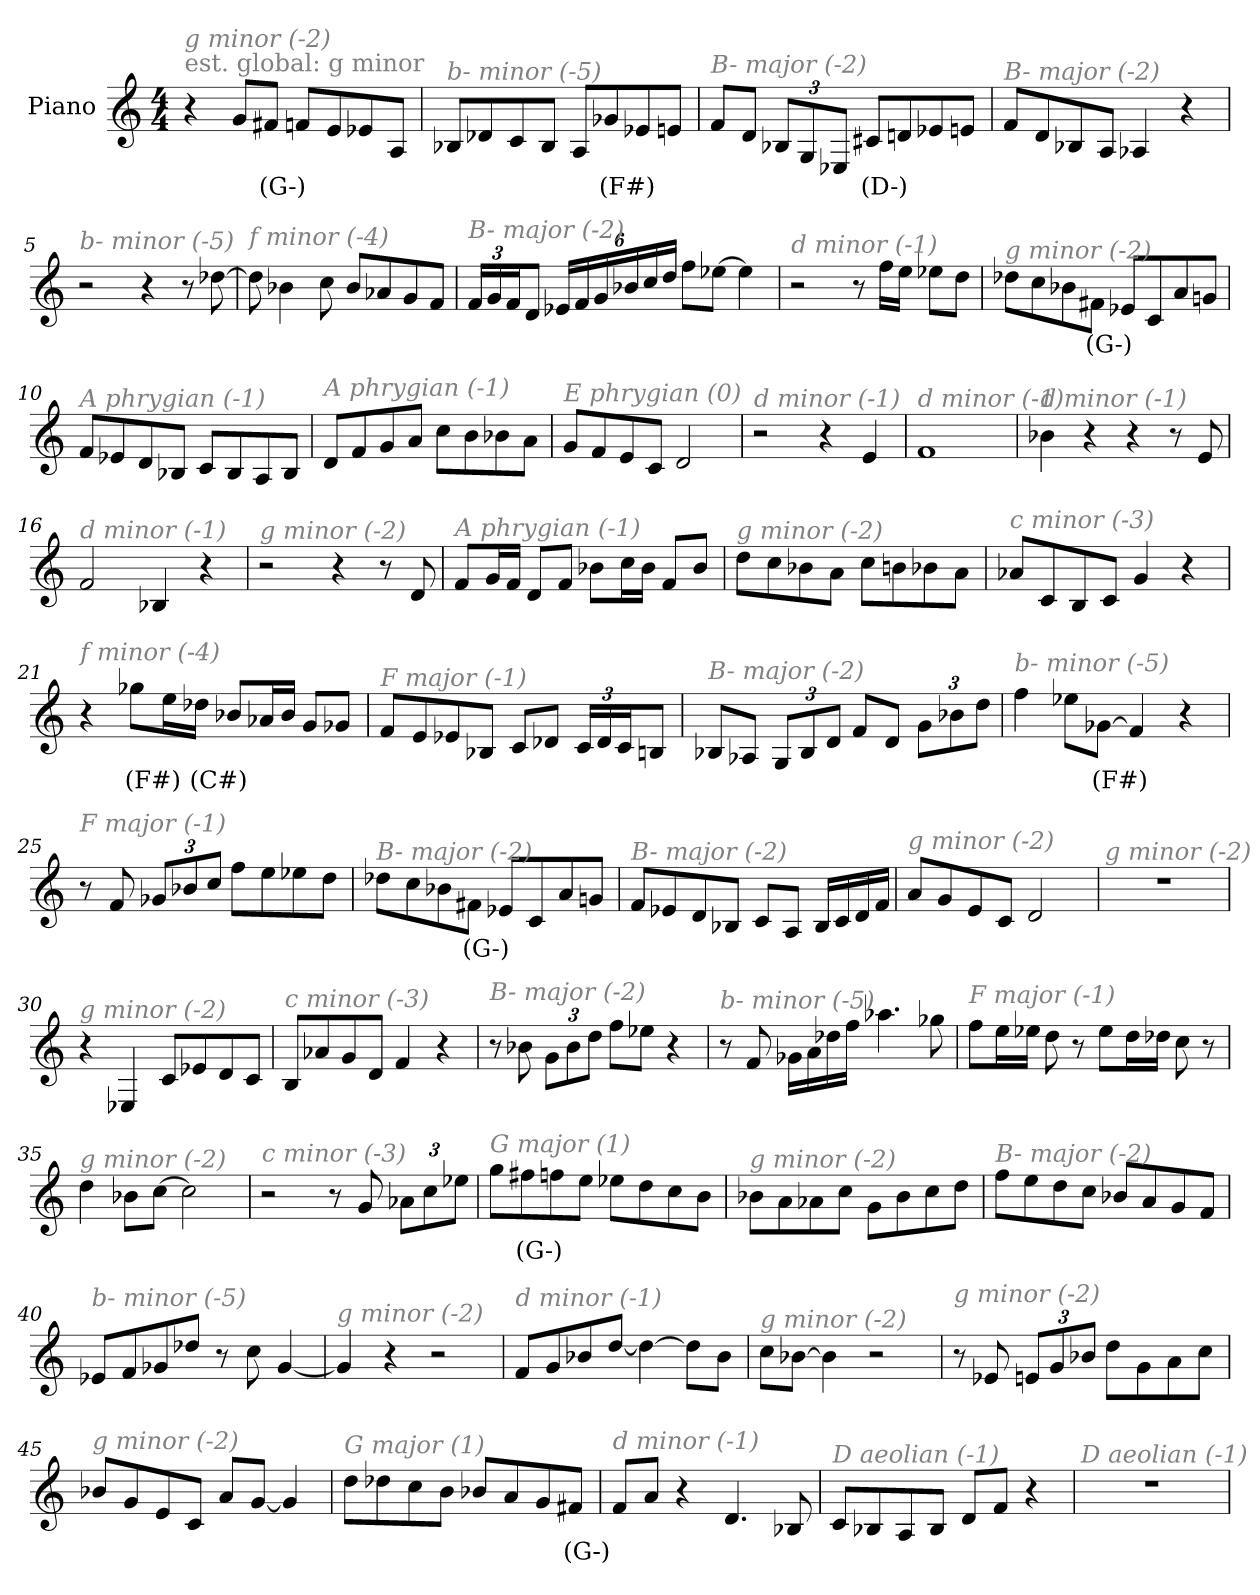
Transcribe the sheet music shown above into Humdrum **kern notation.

**kern	**text
*part1	*part1
*staff1	*staff1
*I"Piano	*
*I'Pno	*
*clefG2	*
*k[]	*
*M4/4	*
*MM236	*
=1	=1
!LO:TX:a:color=#808080:t=est. global&colon; g minor	!
!LO:TX:i:color=#808080:t=g minor (-2)	!
4r	.
8g/L	.
8f#Xi/J	(G-)
8f/L	.
8e/	.
8e-X/	.
8A/J	.
=2	=2
!LO:TX:i:color=#808080:t=b- minor (-5)	!
8B-X/L	.
8d-X/	.
8c/	.
8B-/J	.
8A/L	.
8g-Xi/	(F#)
8e-X/	.
8en/J	.
=3	=3
!LO:TX:i:color=#808080:t=B- major (-2)	!
8f/L	.
8d/J	.
*Xbrackettup	*
12B-X/L	.
12G/	.
12E-X/J	.
8c#Xi/L	(D-)
8dn/	.
8e-X/	.
8en/J	.
=4	=4
!LO:TX:i:color=#808080:t=B- major (-2)	!
8f/L	.
8d/	.
8B-X/	.
8A/J	.
4A-X/	.
4r	.
!!LO:LB:g=z
=5	=5
!LO:TX:i:color=#808080:t=b- minor (-5)	!
2r	.
4r	.
8r	.
[8dd-X\	.
=6	=6
!LO:TX:i:color=#808080:t=f minor (-4)	!
8dd-\]	.
4b-X\	.
8cc\	.
8b-/L	.
8a-X/	.
8g/	.
8f/J	.
=7	=7
!LO:TX:i:color=#808080:t=B- major (-2)	!
24f/LL	.
24g/	.
24f/J	.
8d/J	.
24e-X/LL	.
24f/	.
24g/	.
24b-X/	.
24cc/	.
24dd/JJ	.
8ff\L	.
[8ee-X\J	.
4ee-\]	.
=8	=8
!LO:TX:i:color=#808080:t=d minor (-1)	!
2r	.
8r	.
16ff\LL	.
16ee\JJ	.
8ee-X\L	.
8dd\J	.
!!LO:LB:g=z
=9	=9
!LO:TX:i:color=#808080:t=g minor (-2)	!
8dd-X\L	.
8cc\	.
8b-X\	.
8f#Xi\J	(G-)
8e-X/L	.
8c/	.
8a/	.
8gn/J	.
=10	=10
!LO:TX:i:color=#808080:t=A phrygian (-1)	!
8f/L	.
8e-X/	.
8d/	.
8B-X/J	.
8c/L	.
8B-/	.
8A/	.
8B-/J	.
=11	=11
!LO:TX:i:color=#808080:t=A phrygian (-1)	!
8d/L	.
8f/	.
8g/	.
8a/J	.
8cc\L	.
8b\	.
8b-X\	.
8a\J	.
=12	=12
!LO:TX:i:color=#808080:t=E phrygian (0)	!
8g/L	.
8f/	.
8e/	.
8c/J	.
2d/	.
=13	=13
!LO:TX:i:color=#808080:t=d minor (-1)	!
2r	.
4r	.
4e/	.
!!LO:LB:g=z
=14	=14
!LO:TX:i:color=#808080:t=d minor (-1)	!
1f	.
=15	=15
!LO:TX:i:color=#808080:t=d minor (-1)	!
4b-X\	.
4r	.
4r	.
8r	.
8e/	.
=16	=16
!LO:TX:i:color=#808080:t=d minor (-1)	!
2f/	.
4B-X/	.
4r	.
=17	=17
!LO:TX:i:color=#808080:t=g minor (-2)	!
2r	.
4r	.
8r	.
8d/	.
=18	=18
!LO:TX:i:color=#808080:t=A phrygian (-1)	!
8f/L	.
16g/L	.
16f/JJ	.
8d/L	.
8f/J	.
8b-X\L	.
16cc\L	.
16b-\JJ	.
8f/L	.
8b-/J	.
!!LO:LB:g=z
=19	=19
!LO:TX:i:color=#808080:t=g minor (-2)	!
8dd\L	.
8cc\	.
8b-X\	.
8a\J	.
8cc\L	.
8bn\	.
8b-X\	.
8a\J	.
=20	=20
!LO:TX:i:color=#808080:t=c minor (-3)	!
8a-X/L	.
8c/	.
8B/	.
8c/J	.
4g/	.
4r	.
=21	=21
!LO:TX:i:color=#808080:t=f minor (-4)	!
4r	.
8gg-Xi\L	(F#)
16ee\L	.
16dd-Xi\JJ	(C#)
8b-X/L	.
16a-X/L	.
16b-/JJ	.
8g/L	.
8g-X/J	.
=22	=22
!LO:TX:i:color=#808080:t=F major (-1)	!
8f/L	.
8e/	.
8e-X/	.
8B-X/J	.
8c/L	.
8d-X/J	.
24c/LL	.
24d-/	.
24c/J	.
8Bn/J	.
!!LO:LB:g=z
=23	=23
!LO:TX:i:color=#808080:t=B- major (-2)	!
8B-X/L	.
8A-X/J	.
12G/L	.
12B-/	.
12d/J	.
8f/L	.
8d/J	.
12g\L	.
12b-X\	.
12dd\J	.
=24	=24
!LO:TX:i:color=#808080:t=b- minor (-5)	!
4ff\	.
8ee-X\L	.
[8g-Xi\J	(F#)
4f#/]	.
4r	.
=25	=25
!LO:TX:i:color=#808080:t=F major (-1)	!
8r	.
8f/	.
12g-X/L	.
12b-X/	.
12cc/J	.
8ff\L	.
8ee\	.
8ee-X\	.
8dd\J	.
=26	=26
!LO:TX:i:color=#808080:t=B- major (-2)	!
8dd-X\L	.
8cc\	.
8b-X\	.
8f#Xi\J	(G-)
8e-X/L	.
8c/	.
8a/	.
8gn/J	.
!!LO:LB:g=z
=27	=27
!LO:TX:i:color=#808080:t=B- major (-2)	!
8f/L	.
8e-X/	.
8d/	.
8B-X/J	.
8c/L	.
8A/J	.
16B-/LL	.
16c/	.
16d/	.
16f/JJ	.
=28	=28
!LO:TX:i:color=#808080:t=g minor (-2)	!
8a/L	.
8g/	.
8e/	.
8c/J	.
2d/	.
=29	=29
!LO:TX:i:color=#808080:t=g minor (-2)	!
1r	.
=30	=30
!LO:TX:i:color=#808080:t=g minor (-2)	!
4r	.
4E-X/	.
8c/L	.
8e-X/	.
8d/	.
8c/J	.
=31	=31
!LO:TX:i:color=#808080:t=c minor (-3)	!
8B/L	.
8a-X/	.
8g/	.
8d/J	.
4f/	.
4r	.
!!LO:LB:g=z
=32	=32
!LO:TX:i:color=#808080:t=B- major (-2)	!
8r	.
8b-X\	.
12g\L	.
12b-\	.
12dd\J	.
8ff\L	.
8ee-X\J	.
4r	.
=33	=33
!LO:TX:i:color=#808080:t=b- minor (-5)	!
8r	.
8f/	.
16g-X\LL	.
16a\	.
16dd-X\	.
16ff\JJ	.
4.aa-X\	.
8gg-X\	.
=34	=34
!LO:TX:i:color=#808080:t=F major (-1)	!
8ff\L	.
16ee\L	.
16ee-X\JJ	.
8dd\	.
8r	.
8ee-\L	.
16dd\L	.
16dd-X\JJ	.
8cc\	.
8r	.
=35	=35
!LO:TX:i:color=#808080:t=g minor (-2)	!
4dd\	.
8b-X\L	.
[8cc\J	.
2cc\]	.
!!LO:LB:g=z
=36	=36
!LO:TX:i:color=#808080:t=c minor (-3)	!
2r	.
8r	.
8g/	.
12a-X\L	.
12cc\	.
12ee-X\J	.
=37	=37
!LO:TX:i:color=#808080:t=G major (1)	!
8gg\L	.
8ff#Xi\	(G-)
8ff\	.
8ee\J	.
8ee-X\L	.
8dd\	.
8cc\	.
8b\J	.
=38	=38
!LO:TX:i:color=#808080:t=g minor (-2)	!
8b-X\L	.
8a\	.
8a-X\	.
8cc\J	.
8g\L	.
8b-\	.
8cc\	.
8dd\J	.
=39	=39
!LO:TX:i:color=#808080:t=B- major (-2)	!
8ff\L	.
8ee\	.
8dd\	.
8cc\J	.
8b-X/L	.
8a/	.
8g/	.
8f/J	.
!!LO:LB:g=z
=40	=40
!LO:TX:i:color=#808080:t=b- minor (-5)	!
8e-X/L	.
8f/	.
8g-X/	.
8dd-X/J	.
8r	.
8cc\	.
[4g-/	.
=41	=41
!LO:TX:i:color=#808080:t=g minor (-2)	!
4g-/]	.
4r	.
2r	.
=42	=42
!LO:TX:i:color=#808080:t=d minor (-1)	!
8f/L	.
8g/	.
8b-X/	.
[8dd/J	.
4dd\_	.
8dd\L]	.
8b-\J	.
=43	=43
!LO:TX:i:color=#808080:t=g minor (-2)	!
8cc\L	.
[8b-X\J	.
4b-\]	.
2r	.
=44	=44
!LO:TX:i:color=#808080:t=g minor (-2)	!
8r	.
8e-X/	.
12en/L	.
12g/	.
12b-X/J	.
8dd\L	.
8g\	.
8a\	.
8cc\J	.
!!LO:PB:g=z
=45	=45
!LO:TX:i:color=#808080:t=g minor (-2)	!
8b-X/L	.
8g/	.
8e/	.
8c/J	.
8a/L	.
[8g/J	.
4g/]	.
=46	=46
!LO:TX:i:color=#808080:t=G major (1)	!
8dd\L	.
8dd-X\	.
8cc\	.
8b\J	.
8b-X/L	.
8a/	.
8g/	.
8f#Xi/J	(G-)
=47	=47
!LO:TX:i:color=#808080:t=d minor (-1)	!
8f/L	.
8a/J	.
4r	.
4.d/	.
8B-X/	.
=48	=48
!LO:TX:i:color=#808080:t=D aeolian (-1)	!
8c/L	.
8B-X/	.
8A/	.
8B-/J	.
8d/L	.
8f/J	.
4r	.
=49	=49
!LO:TX:i:color=#808080:t=D aeolian (-1)	!
1r	.
=	=
*-	*-
